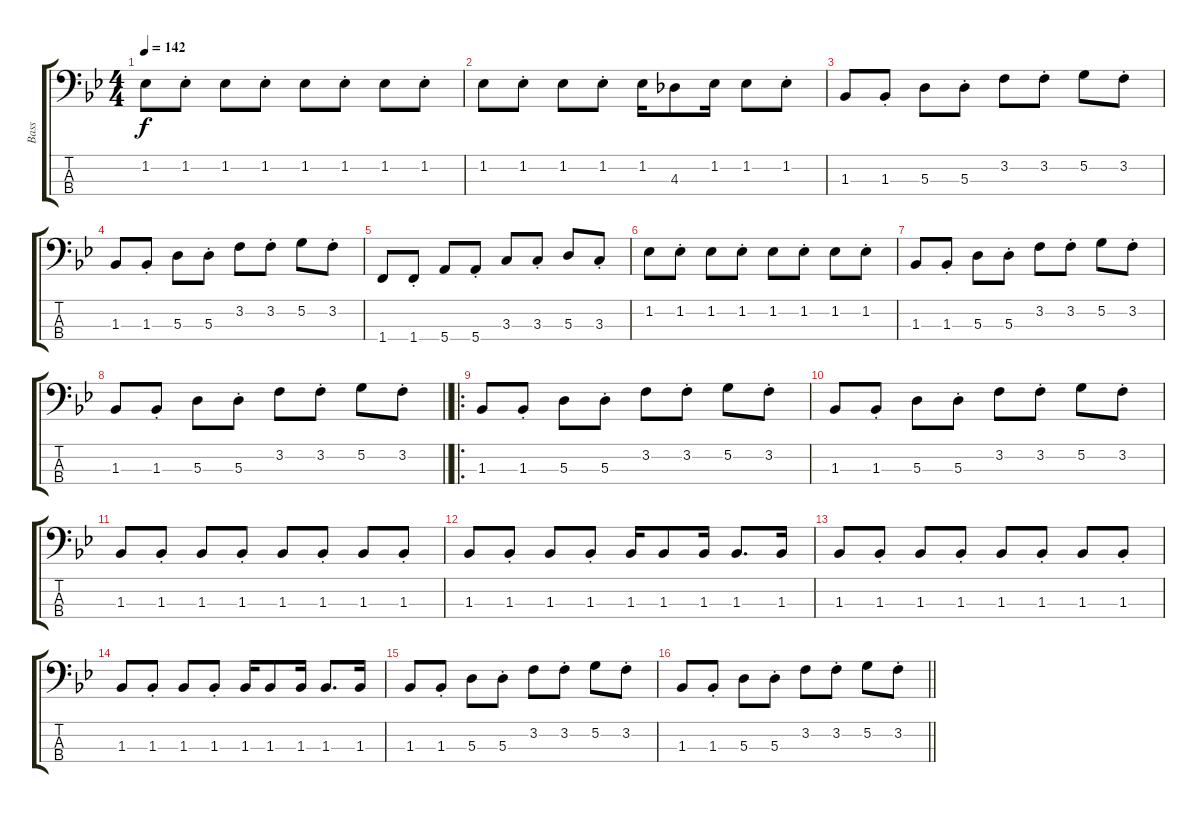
\track ("Bass    " "Bass    ") {instrument electricbassfinger}
\staff {score tabs}
\tuning (G2 D2 A1 E1) {hide}
\ts (4 4)
\tempo 142
\clef f4
\ks bb
1.2.8{dy f} 1.2{st}.8 1.2.8 1.2{st}.8 1.2.8 1.2{st}.8 1.2.8 1.2{st}.8 |
1.2.8 1.2{st}.8 1.2.8 1.2{st}.8 1.2.16 4.3.8 1.2.16 1.2.8 1.2{st}.8 |
1.3.8 1.3{st}.8 5.3.8 5.3{st}.8 3.2.8 3.2{st}.8 5.2.8 3.2{st}.8 |
1.3.8 1.3{st}.8 5.3.8 5.3{st}.8 3.2.8 3.2{st}.8 5.2.8 3.2{st}.8 |
1.4.8 1.4{st}.8 5.4.8 5.4{st}.8 3.3.8 3.3{st}.8 5.3.8 3.3{st}.8 |
1.2.8 1.2{st}.8 1.2.8 1.2{st}.8 1.2.8 1.2{st}.8 1.2.8 1.2{st}.8 |
1.3.8 1.3{st}.8 5.3.8 5.3{st}.8 3.2.8 3.2{st}.8 5.2.8 3.2{st}.8 |
\barLineRight lightlight
1.3.8 1.3{st}.8 5.3.8 5.3{st}.8 3.2.8 3.2{st}.8 5.2.8 3.2{st}.8 |
\ro
1.3.8 1.3{st}.8 5.3.8 5.3{st}.8 3.2.8 3.2{st}.8 5.2.8 3.2{st}.8 |
1.3.8 1.3{st}.8 5.3.8 5.3{st}.8 3.2.8 3.2{st}.8 5.2.8 3.2{st}.8 |
1.3.8 1.3{st}.8 1.3.8 1.3{st}.8 1.3.8 1.3{st}.8 1.3.8 1.3{st}.8 |
1.3.8 1.3{st}.8 1.3.8 1.3{st}.8 1.3.16 1.3.8 1.3.16 1.3.8{d} 1.3.16 |
1.3.8 1.3{st}.8 1.3.8 1.3{st}.8 1.3.8 1.3{st}.8 1.3.8 1.3{st}.8 |
1.3.8 1.3{st}.8 1.3.8 1.3{st}.8 1.3.16 1.3.8 1.3.16 1.3.8{d} 1.3.16 |
1.3.8 1.3{st}.8 5.3.8 5.3{st}.8 3.2.8 3.2{st}.8 5.2.8 3.2{st}.8 |
\barLineRight lightlight
1.3.8 1.3{st}.8 5.3.8 5.3{st}.8 3.2.8 3.2{st}.8 5.2.8 3.2{st}.8
